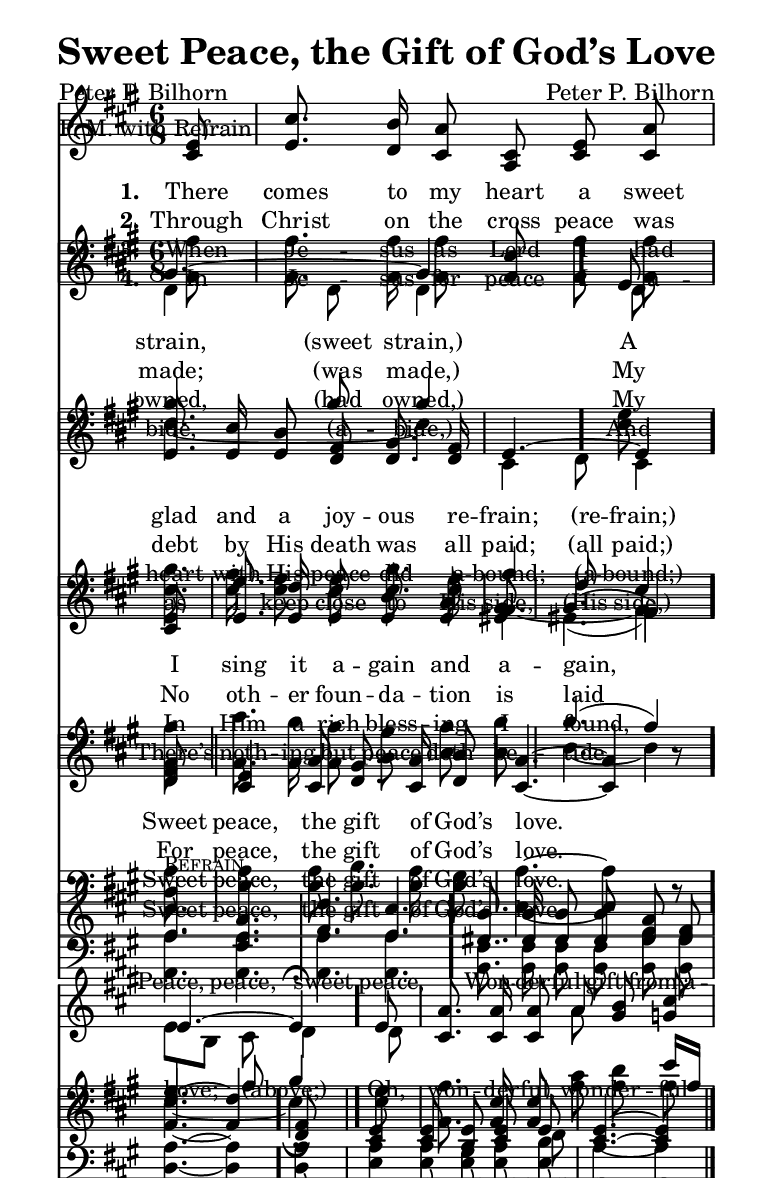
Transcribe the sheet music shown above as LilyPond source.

\include "common/global.ily"
\paper {
  \include "common/paper.ily"
  % expect two warnings about pages out of bounds
#(ly:expect-warning "number of pages is out of bounds")
#(ly:expect-warning "number of pages is out of bounds")
page-count = 1

}

\header{
  hymnnumber = "193"
  title = "Sweet Peace, the Gift of God’s Love"
  tunename = "Sweet Peace" % see https://hymnary.org/tune/sweet_peace_bilhorn
  meter = "P. M. with Refrain"
  poet = "Peter P. Bilhorn" % see https://hymnary.org/text/there_comes_to_my_heart_one_sweet_strain
  composer = "Peter P. Bilhorn" % see https://hymnary.org/tune/sweet_peace_bilhorn
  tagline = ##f
}

ta = { \tempo 8=120 }
tb = { \tempo 8=80 } % not half the normal tempo in this case (aesthetic)

global = {
  \include "common/overrides.ily"
  \override Staff.TimeSignature.style = #'numbered
  \time 6/8
  \override Score.MetronomeMark.transparent = ##t % hide all fermata changes too
  \ta
  \key a \major
  \partial 8
  \autoBeamOff
}

patternA = { c8 | c8. c16 c8 c c c | c4. c4 }
patternB = { c8 | c8. c16 c8 c c c | c4 c8 c4 }
patternC = { c8 | c4 c8 c8. c16 c8 | c4. c4 c8 }

patternD = { c8 | c8. c16 c8 c c8. c16 | c4. c4 }
patternE = { c8 | c8. c16 c8 c c8. c16 | c4 c8 c4 }

notesSoprano = {
\global
\relative c' {

  e8 | cis'8. b16 a8 cis, e a | gis4. ~ gis4
  \changePitch \patternD { e | d' cis b fis gis fis | e ~ e }
  \changePitch \patternA { e | e' d cis b a gis | gis( fis) }
  \changePitch \patternC { fis | e a gis a b | a ~ a r }

  \break % checked in eogsized and letter versions
  << s^\markup { \small \caps "Refrain" }
  { cis4. a | d cis } >>
  b8. b16 b8 b a fis | e4.~ \tb e4 \fermata \ta
  \changePitch \patternA { e | a a a a b cis | d ~ d }
  fis,8 | e4 e8 e e e | e4. ~ e4

  \bar "|."

}
}

notesAlto = {
\global
\relative e' {

  \changePitch \patternB { cis | e d cis a cis cis | d d d }
  \changePitch \patternE { d | e e e d d d | cis d cis }
  \changePitch \patternA { cis | e e e e e eis | eis( fis) }
  \changePitch \patternC { d | cis cis d cis d | cis ~ cis r }

  e4. cis | fis e
  dis8. dis16 dis8 dis dis dis | e8[ b] cis d4
  \changePitch \patternA { d | cis cis cis a' gis g | fis ~ fis }
  d8 | cis4 cis8 b cis d | cis4. ~ cis4

}
}

notesTenor = {
\global
\relative a {

  \changePitch \patternB { a | a a a e a a | b b b }
  \changePitch \patternE { gis | b a gis gis b gis | a fis e }
  \changePitch \patternA { a | cis b a gis a b | b( a) }
  \changePitch \patternC { a | a a b a gis | a ~ a r }

  a4. a | a a
  fis8. fis16 fis8 fis b a | gis4 a8 b4
  gis8 | a8. e16 e8 cis' d e16[ a,] | a4. ~ a4
  a8 | a4 a8 gis a b | a4. ~ a4

}
}

notesBass = {
\global
\relative f, {

  \changePitch \patternA { a | a a a a a a | e' ~ e }
  \changePitch \patternD { e | e e e e e e | a, ~ a }
  \changePitch \patternA { a | a a a b cis cis | d ~ d }
  \changePitch \patternC { d | e e e e e | a, ~ a r }

  a4. a | a a
  b8. b16 b8 b b b | e4. ~ e4_\fermata
  \changePitch \patternA { e | a, a a a' a a | d, ~ d }
  d8 | e4 e8 e e e | a,4. ~ a4

}
}

Refrain = \lyricmode {

Peace, peace, sweet peace, \bar "."
Won -- der -- ful gift from a -- bove; %{HIDE>%} (a -- bove;) %{<HIDE%} \bar "."
Oh, won -- der -- ful, won -- der -- ful peace, \bar "."
Sweet peace, the gift of God’s love! \bar "."

}

wordsA = \lyricmode {
\set stanza = "1."

There comes to my heart a sweet strain, %{HIDE>%} (sweet strain,) %{<HIDE%} \bar "."
A glad and a joy -- ous re -- frain; %{HIDE>%} (re -- frain;) %{<HIDE%} \bar "."
I sing it a -- gain and a -- gain, \bar "."
Sweet peace, the gift of God’s love. \bar "."

}

wordsB = \lyricmode {
\set stanza = "2."

Through Christ on the cross peace was made; %{HIDE>%} (was made,) %{<HIDE%}
My debt by His death was all paid; %{HIDE>%} (all paid;) %{<HIDE%}
No oth -- er foun -- da -- tion is laid
For peace, the gift of God’s love.

\Refrain

}

wordsC = \lyricmode {
\set stanza = "3."

When Je -- sus as Lord I had owned, %{HIDE>%} (had owned,) %{<HIDE%}
My heart with His peace did a -- bound; %{HIDE>%} (a -- bound;) %{<HIDE%}
In Him a rich bless -- ing I found,
Sweet peace, the gift of God’s love.

}

wordsD = \lyricmode {
\set stanza = "4."

In Je -- sus for peace I a -- bide, %{HIDE>%} (a -- bide,) %{<HIDE%}
And as I keep close to His side, %{HIDE>%} (His side,) %{<HIDE%}
There’s noth -- ing but peace doth be -- tide,
Sweet peace, the gift of God’s love.

}

\score {
  \context ChoirStaff <<
    \context Staff = upper <<
      \set Staff.autoBeaming = ##f
      \set ChoirStaff.systemStartDelimiter = #'SystemStartBar
      \set ChoirStaff.printPartCombineTexts = ##f
      \partcombine #'(2 . 11) \notesSoprano \notesAlto
      \context NullVoice = altos { \voiceTwo << \notesAlto >> }
      \context Lyrics = one   \lyricsto altos \wordsA
      \context Lyrics = two   \lyricsto altos \wordsB
      \context Lyrics = three \lyricsto altos \wordsC
      \context Lyrics = four  \lyricsto altos \wordsD
    >>
    \context Staff = men <<
      \set Staff.autoBeaming = ##f
      \clef bass
      \set ChoirStaff.printPartCombineTexts = ##f
      \partcombine #'(2 . 11) \notesTenor \notesBass
    >>
  >>
  \layout {
    \include "common/layout.ily"
    \override VerticalAxisGroup.nonstaff-relatedstaff-spacing.padding = #1.6
  }
  #(cond ((ly:get-option 'eog-midi-permitted) #{ \midi{
    \include "common/midi.ily"
  } #}))
}

\version "2.19.49"  % necessary for upgrading to future LilyPond versions.

% vi:set et ts=2 sw=2 ai nocindent syntax=lilypond:
